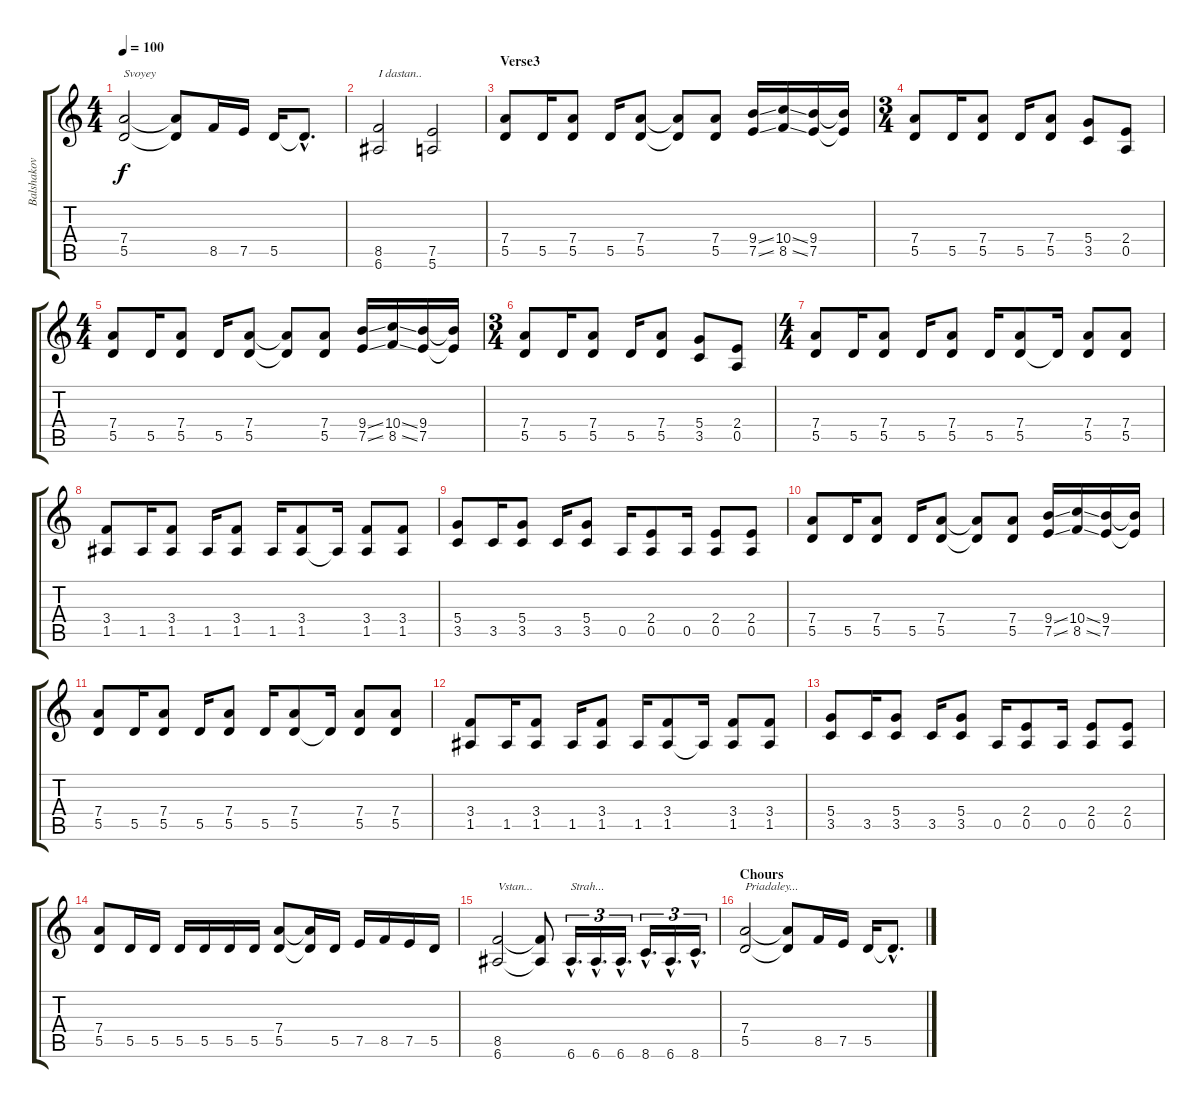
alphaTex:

\track ("Balshakov" "Balshakov") {instrument distortionguitar}
\staff {score tabs}
\tuning (E4 B3 G3 D3 A2 E2) {hide}
\ts (4 4)
\tempo 100
\clef g2
\ks c
(7.4 5.5).2{txt "Svoyey" dy f} (7.4{t} 5.5{t}).8 8.5.16 7.5.16 5.5.16 5.5{hac t}.8{d} |
(8.5 6.6).2{txt "I dastan.."} (7.5 5.6).2 |
\section ("" "Verse3")
(7.4 5.5).8 5.5.16 (7.4 5.5).8 5.5.16 (7.4 5.5).8 (7.4{t} 5.5{t}).8 (7.4 5.5).8 (9.4{ss} 7.5{ss}).16 (10.4{ss} 8.5{ss}).16 (9.4 7.5).16 (9.4{t} 7.5{t}).16 |
\ts (3 4)
(7.4 5.5).8 5.5.16 (7.4 5.5).8 5.5.16 (7.4 5.5).8 (5.4 3.5).8 (2.4 0.5).8 |
\ts (4 4)
(7.4 5.5).8 5.5.16 (7.4 5.5).8 5.5.16 (7.4 5.5).8 (7.4{t} 5.5{t}).8 (7.4 5.5).8 (9.4{ss} 7.5{ss}).16 (10.4{ss} 8.5{ss}).16 (9.4 7.5).16 (9.4{t} 7.5{t}).16 |
\ts (3 4)
(7.4 5.5).8 5.5.16 (7.4 5.5).8 5.5.16 (7.4 5.5).8 (5.4 3.5).8 (2.4 0.5).8 |
\ts (4 4)
(7.4 5.5).8 5.5.16 (7.4 5.5).8 5.5.16 (7.4 5.5).8 5.5.16 (7.4 5.5).8 5.5{t}.16 (7.4 5.5).8 (7.4 5.5).8 |
(3.4 1.5).8 1.5.16 (3.4 1.5).8 1.5.16 (3.4 1.5).8 1.5.16 (3.4 1.5).8 1.5{t}.16 (3.4 1.5).8 (3.4 1.5).8 |
(5.4 3.5).8 3.5.16 (5.4 3.5).8 3.5.16 (5.4 3.5).8 0.5.16 (2.4 0.5).8 0.5.16 (2.4 0.5).8 (2.4 0.5).8 |
(7.4 5.5).8 5.5.16 (7.4 5.5).8 5.5.16 (7.4 5.5).8 (7.4{t} 5.5{t}).8 (7.4 5.5).8 (9.4{ss} 7.5{ss}).16 (10.4{ss} 8.5{ss}).16 (9.4 7.5).16 (9.4{t} 7.5{t}).16 |
(7.4 5.5).8 5.5.16 (7.4 5.5).8 5.5.16 (7.4 5.5).8 5.5.16 (7.4 5.5).8 5.5{t}.16 (7.4 5.5).8 (7.4 5.5).8 |
(3.4 1.5).8 1.5.16 (3.4 1.5).8 1.5.16 (3.4 1.5).8 1.5.16 (3.4 1.5).8 1.5{t}.16 (3.4 1.5).8 (3.4 1.5).8 |
(5.4 3.5).8 3.5.16 (5.4 3.5).8 3.5.16 (5.4 3.5).8 0.5.16 (2.4 0.5).8 0.5.16 (2.4 0.5).8 (2.4 0.5).8 |
(7.4 5.5).8 5.5.16 5.5.16 5.5.16 5.5.16 5.5.16 5.5.16 (7.4 5.5).8 (7.4{t} 5.5{t}).16 5.5.16 7.5.16 8.5.16 7.5.16 5.5.16 |
(8.5 6.6).2{txt "Vstan..."} (8.5{t} 6.6{t}).8 6.6{hac}.16{d tu (3 2) txt "Strah..."} 6.6{hac}.16{d tu (3 2)} 6.6{hac}.16{d tu (3 2)} 8.6{hac}.16{d tu (3 2)} 6.6{hac}.16{d tu (3 2)} 8.6{hac}.16{d tu (3 2)} |
\section ("" "Chours")
(7.4 5.5).2{txt "Priadaley..."} (7.4{t} 5.5{t}).8 8.5.16 7.5.16 5.5.16 5.5{hac t}.8{d}
